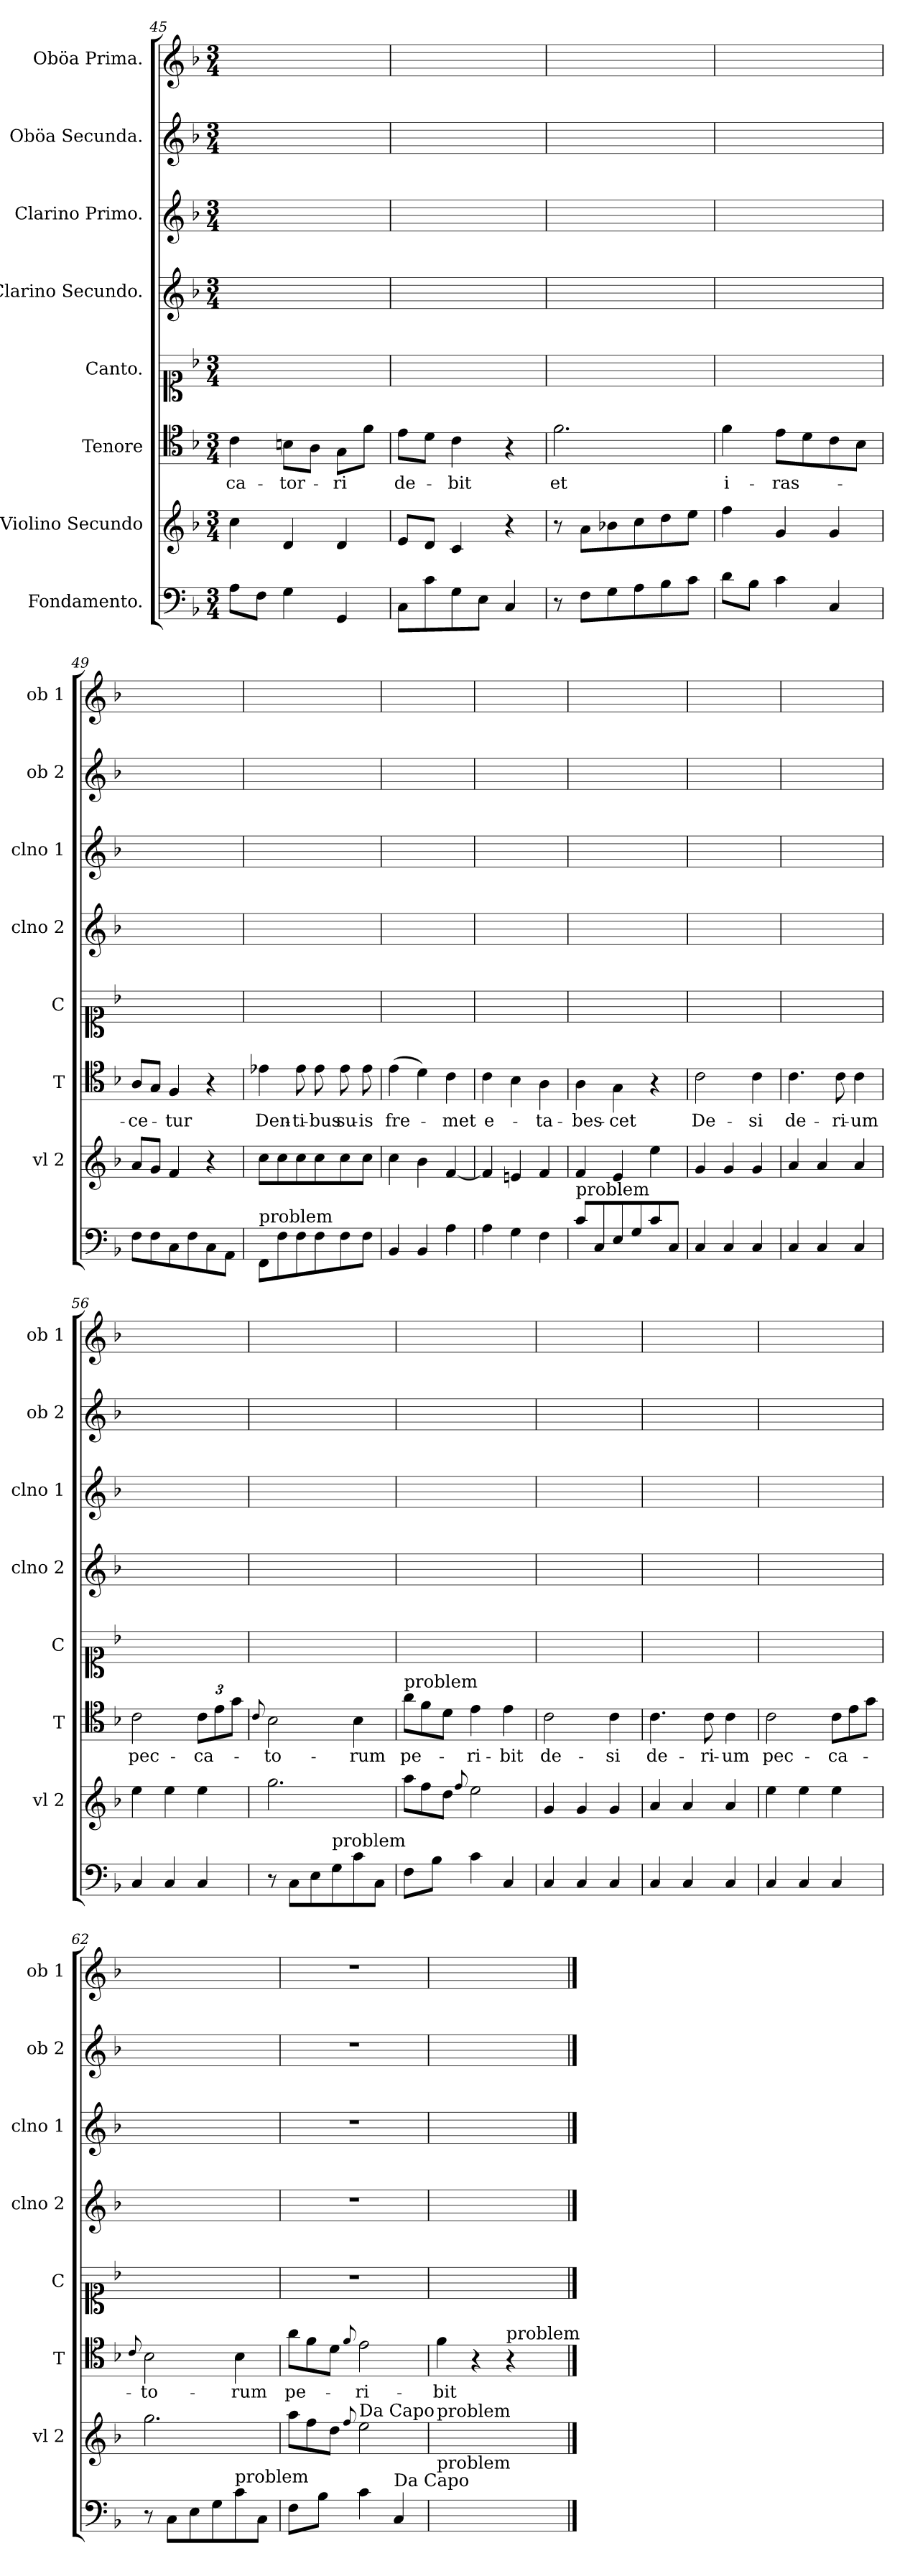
**kern	**kern	**kern	**text	**kern	**kern	**kern	**kern	**kern
*part8	*part7	*part6	*part6	*part5	*part4	*part3	*part2	*part1
*staff8	*staff7	*staff6	*staff6	*staff5	*staff4	*staff3	*staff2	*staff1
*I"Fondamento.	*I"Violino Secundo	*I"Tenore	*	*I"Canto.	*I"Clarino Secundo.	*I"Clarino Primo.	*I"Oböa Secunda.	*I"Oböa Prima.
*	*I'vl 2	*I'T	*	*I'C	*I'clno 2	*I'clno 1	*I'ob 2	*I'ob 1
*clefF4	*clefG2	*clefC4	*	*clefC1	*clefG2	*clefG2	*clefG2	*clefG2
*k[b-]	*k[b-]	*k[b-]	*	*k[b-]	*k[b-]	*k[b-]	*k[b-]	*k[b-]
*M3/4	*M3/4	*M3/4	*	*M3/4	*M3/4	*M3/4	*M3/4	*M3/4
=45	=45	=45	=45	=45	=45	=45	=45	=45
8A\L	4cc\	4c\	-ca-	2.ryy	2.ryy	2.ryy	2.ryy	2.ryy
8F\J	.	.	.	.	.	.	.	.
4G\	4d/	8Bn\L	-tor-	.	.	.	.	.
.	.	8A\J	.	.	.	.	.	.
4GG/	4d/	8G\L	-ri	.	.	.	.	.
.	.	8f\J	.	.	.	.	.	.
=46	=46	=46	=46	=46	=46	=46	=46	=46
8C\L	8e/L	8e\L	de-	2.ryy	2.ryy	2.ryy	2.ryy	2.ryy
8c\	8d/J	8d\J	.	.	.	.	.	.
8G\	4c/	4c\	-bit	.	.	.	.	.
8E\J	.	.	.	.	.	.	.	.
4C/	4r	4r	.	.	.	.	.	.
=47	=47	=47	=47	=47	=47	=47	=47	=47
8r	8r	2.f\	et	2.ryy	2.ryy	2.ryy	2.ryy	2.ryy
8F\L	8a\L	.	.	.	.	.	.	.
8G\	8b-X\	.	.	.	.	.	.	.
8A\	8cc\	.	.	.	.	.	.	.
8B-\	8dd\	.	.	.	.	.	.	.
8c\J	8ee\J	.	.	.	.	.	.	.
=48	=48	=48	=48	=48	=48	=48	=48	=48
8d\L	4ff\	4f\	i-	2.ryy	2.ryy	2.ryy	2.ryy	2.ryy
8B-\J	.	.	.	.	.	.	.	.
4c\	4g/	8e\L	-ras-	.	.	.	.	.
.	.	8d\	.	.	.	.	.	.
4C/	4g/	8c\	.	.	.	.	.	.
.	.	8B-\J	.	.	.	.	.	.
=49	=49	=49	=49	=49	=49	=49	=49	=49
8F\L	8a/L	8A/L	-ce-	2.ryy	2.ryy	2.ryy	2.ryy	2.ryy
8F\	8g/J	8G/J	.	.	.	.	.	.
8C\	4f/	4F/	-tur	.	.	.	.	.
8F\	.	.	.	.	.	.	.	.
8C\	4r	4r	.	.	.	.	.	.
8AA\J	.	.	.	.	.	.	.	.
=50	=50	=50	=50	=50	=50	=50	=50	=50
!LO:TX:a:t=problem	!	!	!	!	!	!	!	!
8FF/L	8cc\L	4e-X\	Den-	2.ryy	2.ryy	2.ryy	2.ryy	2.ryy
8F\	8cc\	.	.	.	.	.	.	.
8F\	8cc\	8e-\	-ti-	.	.	.	.	.
8F\	8cc\	8e-\	-bus	.	.	.	.	.
8F\	8cc\	8e-\	su-	.	.	.	.	.
8F\J	8cc\J	8e-\	-is	.	.	.	.	.
=51	=51	=51	=51	=51	=51	=51	=51	=51
4BB-/	4cc\	(4e\	fre-	2.ryy	2.ryy	2.ryy	2.ryy	2.ryy
4BB-/	4b-\	4d\)	.	.	.	.	.	.
4A\	[4f/	4c\	-met	.	.	.	.	.
=52	=52	=52	=52	=52	=52	=52	=52	=52
4A\	4f/]	4c\	e-	2.ryy	2.ryy	2.ryy	2.ryy	2.ryy
4G\	4en/	4B-\	.	.	.	.	.	.
4F\	4f/	4A\	-ta-	.	.	.	.	.
=53	=53	=53	=53	=53	=53	=53	=53	=53
!LO:TX:a:t=problem	!	!	!	!	!	!	!	!
8c\L	4f/	4A\	-bes-	2.ryy	2.ryy	2.ryy	2.ryy	2.ryy
8C/	.	.	.	.	.	.	.	.
8E/	4e/	4G\	-cet	.	.	.	.	.
8G/	.	.	.	.	.	.	.	.
8c/	4ee\	4r	.	.	.	.	.	.
8C/J	.	.	.	.	.	.	.	.
=54	=54	=54	=54	=54	=54	=54	=54	=54
4C/	4g/	2c\	De-	2.ryy	2.ryy	2.ryy	2.ryy	2.ryy
4C/	4g/	.	.	.	.	.	.	.
4C/	4g/	4c\	-si	.	.	.	.	.
=55	=55	=55	=55	=55	=55	=55	=55	=55
4C/	4a/	4.c\	de-	2.ryy	2.ryy	2.ryy	2.ryy	2.ryy
4C/	4a/	.	.	.	.	.	.	.
.	.	8c\	-ri-	.	.	.	.	.
4C/	4a/	4c\	-um	.	.	.	.	.
=56	=56	=56	=56	=56	=56	=56	=56	=56
4C/	4ee\	2c\	pec-	2.ryy	2.ryy	2.ryy	2.ryy	2.ryy
4C/	4ee\	.	.	.	.	.	.	.
4C/	4ee\	12c\L	-ca-	.	.	.	.	.
.	.	12e\	.	.	.	.	.	.
.	.	12g\J	.	.	.	.	.	.
=57	=57	=57	=57	=57	=57	=57	=57	=57
.	.	8qqc/	.	.	.	.	.	.
8r	2.gg\	2B-\	-to-	2.ryy	2.ryy	2.ryy	2.ryy	2.ryy
8C\L	.	.	.	.	.	.	.	.
8E\	.	.	.	.	.	.	.	.
!LO:TX:a:t=problem	!	!	!	!	!	!	!	!
8G\	.	.	.	.	.	.	.	.
8c\	.	4B-\	-rum	.	.	.	.	.
8C/J	.	.	.	.	.	.	.	.
=58	=58	=58	=58	=58	=58	=58	=58	=58
*	*Xtuplet	*Xtuplet	*	*	*	*	*	*
!	!	!LO:TX:a:t=problem	!	!	!	!	!	!
8F\L	12aa\L	12a\L	pe-	2.ryy	2.ryy	2.ryy	2.ryy	2.ryy
.	12ff\	12f\	.	.	.	.	.	.
8B-\J	.	.	.	.	.	.	.	.
.	12dd\J	12d\J	.	.	.	.	.	.
.	8qqff/	.	.	.	.	.	.	.
4c\	2ee\	4e\	-ri-	.	.	.	.	.
4C/	.	4e\	-bit	.	.	.	.	.
=59	=59	=59	=59	=59	=59	=59	=59	=59
4C/	4g/	2c\	de-	2.ryy	2.ryy	2.ryy	2.ryy	2.ryy
4C/	4g/	.	.	.	.	.	.	.
4C/	4g/	4c\	-si	.	.	.	.	.
=60	=60	=60	=60	=60	=60	=60	=60	=60
4C/	4a/	4.c\	de-	2.ryy	2.ryy	2.ryy	2.ryy	2.ryy
4C/	4a/	.	.	.	.	.	.	.
.	.	8c\	-ri-	.	.	.	.	.
4C/	4a/	4c\	-um	.	.	.	.	.
=61	=61	=61	=61	=61	=61	=61	=61	=61
4C/	4ee\	2c\	pec-	2.ryy	2.ryy	2.ryy	2.ryy	2.ryy
4C/	4ee\	.	.	.	.	.	.	.
4C/	4ee\	12c\L	-ca-	.	.	.	.	.
.	.	12e\	.	.	.	.	.	.
.	.	12g\J	.	.	.	.	.	.
=62	=62	=62	=62	=62	=62	=62	=62	=62
.	.	8qqc/	.	.	.	.	.	.
8r	2.gg\	2B-\	-to-	2.ryy	2.ryy	2.ryy	2.ryy	2.ryy
8C\L	.	.	.	.	.	.	.	.
8E\	.	.	.	.	.	.	.	.
8G\	.	.	.	.	.	.	.	.
!LO:TX:a:t=problem	!	!	!	!	!	!	!	!
8c\	.	4B-\	-rum	.	.	.	.	.
8C/J	.	.	.	.	.	.	.	.
=63	=63	=63	=63	=63	=63	=63	=63	=63
8F\L	12aa\L	12a\L	pe-	2.r	2.r	2.r	2.r	2.r
.	12ff\	12f\	.	.	.	.	.	.
8B-\J	.	.	.	.	.	.	.	.
.	12dd\J	12d\J	.	.	.	.	.	.
.	8qqff/	8qqf/	.	.	.	.	.	.
!	!LO:TX:a:t=Da Capo	!	!	!	!	!	!	!
4c\	2ee\	2e\	-ri-	.	.	.	.	.
!LO:TX:a:t=Da Capo	!	!	!	!	!	!	!	!
4C/	.	.	.	.	.	.	.	.
=64	=64	=64	=64	=64	=64	=64	=64	=64
!	!LO:TX:a:t=problem	!	!	!	!	!	!	!
!LO:TX:a:t=problem	!	!	!	!	!	!	!	!
2.ryy	2.ryy	4f\	-bit	2.ryy	2.ryy	2.ryy	2.ryy	2.ryy
.	.	4r	.	.	.	.	.	.
!	!	!LO:TX:a:t=problem	!	!	!	!	!	!
.	.	4r	.	.	.	.	.	.
==	==	==	==	==	==	==	==	==
*-	*-	*-	*-	*-	*-	*-	*-	*-
